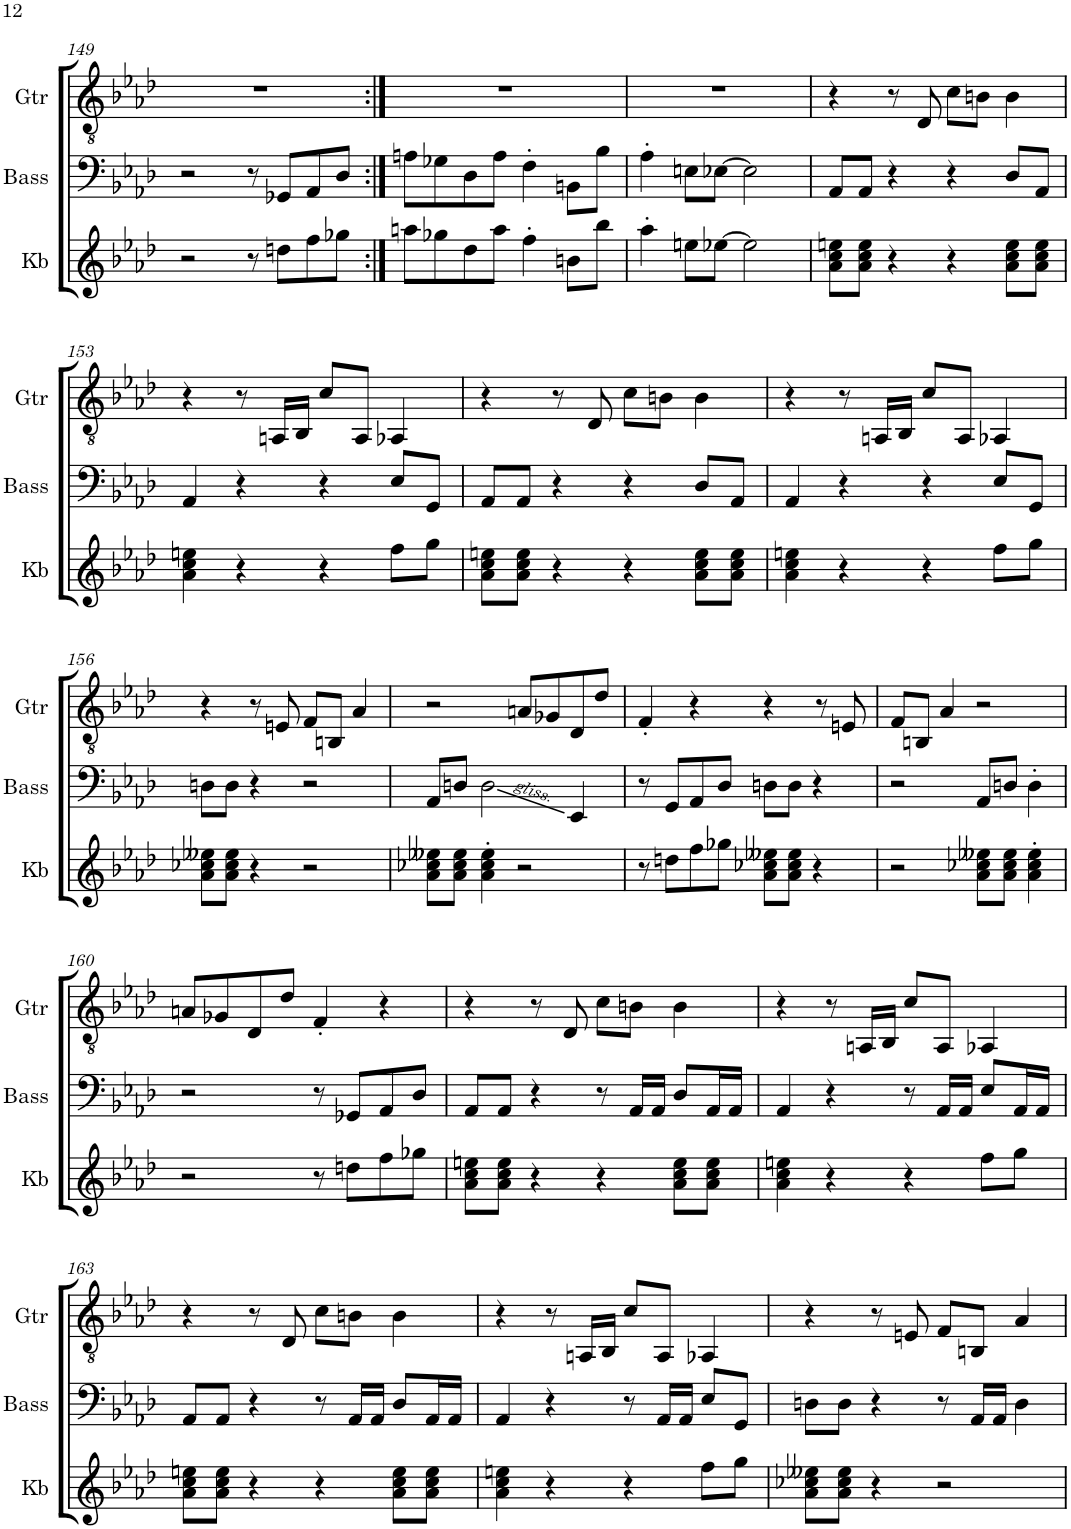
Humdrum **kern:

**kern	**kern	**kern
*part3	*part2	*part1
*staff3	*staff2	*staff1
*I"Keys	*I"Bass	*I"Guitar
*	*I'Bass	*I'Gtr
!!LO:PB:g=z
*clefG2	*clefF4	*clefGv2
*	*Trd7c12	*
*k[b-e-a-d-]	*k[b-e-a-d-]	*k[b-e-a-d-]
*M4/4	*M4/4	*M4/4
=149	=149	=149
2r	2r	1r
8r	8r	.
8ddn\L	8GG-X/L	.
8ff\	8AA-/	.
8gg-X\J	8D-/J	.
=150:|!	=150:|!	=150:|!
8aan\L	8An\L	1r
8gg-X\	8G-X\	.
8dd-\	8D-\	.
8aa\J	8A\J	.
4ff'\	4F'\	.
8bn\L	8BBn\L	.
8bb-\J	8B-\J	.
=151	=151	=151
4aa-'\	4A-'\	1r
8een\L	8En\L	.
[8ee-X\J	[8E-X\J	.
2ee-\]	2E-\]	.
=152	=152	=152
8a-\ 8cc\ 8een\L	8AA-/L	4r
8a-\ 8cc\ 8ee\J	8AA-/J	.
4r	4r	8r
.	.	8D-/
4r	4r	8c\L
.	.	8Bn\J
8a-\ 8cc\ 8ee\L	8D-/L	4B\
8a-\ 8cc\ 8ee\J	8AA-/J	.
!!LO:LB:g=z
=153	=153	=153
4a-\ 4cc\ 4een\	4AA-/	4r
4r	4r	8r
.	.	16AAn/LL
.	.	16BB-/JJ
4r	4r	8c/L
.	.	8AA/J
8ff\L	8E-/L	4AA-X/
8gg\J	8GG/J	.
=154	=154	=154
8a-\ 8cc\ 8een\L	8AA-/L	4r
8a-\ 8cc\ 8ee\J	8AA-/J	.
4r	4r	8r
.	.	8D-/
4r	4r	8c\L
.	.	8Bn\J
8a-\ 8cc\ 8ee\L	8D-/L	4B\
8a-\ 8cc\ 8ee\J	8AA-/J	.
=155	=155	=155
4a-\ 4cc\ 4een\	4AA-/	4r
4r	4r	8r
.	.	16AAn/LL
.	.	16BB-/JJ
4r	4r	8c/L
.	.	8AA/J
8ff\L	8E-/L	4AA-X/
8gg\J	8GG/J	.
!!LO:LB:g=z
=156	=156	=156
8a-\ 8cc-X\ 8ee--X\L	8Dn\L	4r
8a-\ 8cc-\ 8ee--\J	8D\J	.
4r	4r	8r
.	.	8En/
2r	2r	8F/L
.	.	8BBn/J
.	.	4A-/
=157	=157	=157
8a-\ 8cc-X\ 8ee--X\L	8AA-/L	2r
8a-\ 8cc-\ 8ee--\J	8Dn/J	.
4a-\' 4cc-\' 4ee--\'	2D\	.
2r	.	8An/L
.	.	8G-X/
.	4EE-/	8D-/
.	.	8d-/J
=158	=158	=158
8r	8r	4F'/
8ddn\L	8GG/L	.
8ff\	8AA-/	4r
8gg-X\J	8D-/J	.
8a-\ 8cc-X\ 8ee--X\L	8Dn\L	4r
8a-\ 8cc-\ 8ee--\J	8D\J	.
4r	4r	8r
.	.	8En/
=159	=159	=159
2r	2r	8F/L
.	.	8BBn/J
.	.	4A-/
8a-\ 8cc-X\ 8ee--X\L	8AA-/L	2r
8a-\ 8cc-\ 8ee--\J	8Dn/J	.
4a-\' 4cc-\' 4ee--\'	4D'\	.
!!LO:LB:g=z
=160	=160	=160
2r	2r	8An/L
.	.	8G-X/
.	.	8D-/
.	.	8d-/J
8r	8r	4F'/
8ddn\L	8GG-X/L	.
8ff\	8AA-/	4r
8gg-X\J	8D-/J	.
=161	=161	=161
8a-\ 8cc\ 8een\L	8AA-/L	4r
8a-\ 8cc\ 8ee\J	8AA-/J	.
4r	4r	8r
.	.	8D-/
4r	8r	8c\L
.	16AA-/LL	8Bn\J
.	16AA-/JJ	.
8a-\ 8cc\ 8ee\L	8D-/L	4B\
8a-\ 8cc\ 8ee\J	16AA-/L	.
.	16AA-/JJ	.
=162	=162	=162
4a-\ 4cc\ 4een\	4AA-/	4r
4r	4r	8r
.	.	16AAn/LL
.	.	16BB-/JJ
4r	8r	8c/L
.	16AA-/LL	8AA/J
.	16AA-/JJ	.
8ff\L	8E-/L	4AA-X/
8gg\J	16AA-/L	.
.	16AA-/JJ	.
!!LO:LB:g=z
=163	=163	=163
8a-\ 8cc\ 8een\L	8AA-/L	4r
8a-\ 8cc\ 8ee\J	8AA-/J	.
4r	4r	8r
.	.	8D-/
4r	8r	8c\L
.	16AA-/LL	8Bn\J
.	16AA-/JJ	.
8a-\ 8cc\ 8ee\L	8D-/L	4B\
8a-\ 8cc\ 8ee\J	16AA-/L	.
.	16AA-/JJ	.
=164	=164	=164
4a-\ 4cc\ 4een\	4AA-/	4r
4r	4r	8r
.	.	16AAn/LL
.	.	16BB-/JJ
4r	8r	8c/L
.	16AA-/LL	8AA/J
.	16AA-/JJ	.
8ff\L	8E-/L	4AA-X/
8gg\J	8GG/J	.
=165	=165	=165
8a-\ 8cc-X\ 8ee--X\L	8Dn\L	4r
8a-\ 8cc-\ 8ee--\J	8D\J	.
4r	4r	8r
.	.	8En/
2r	8r	8F/L
.	16AA-/LL	8BBn/J
.	16AA-/JJ	.
.	4D\	4A-/
=	=	=
*-	*-	*-
